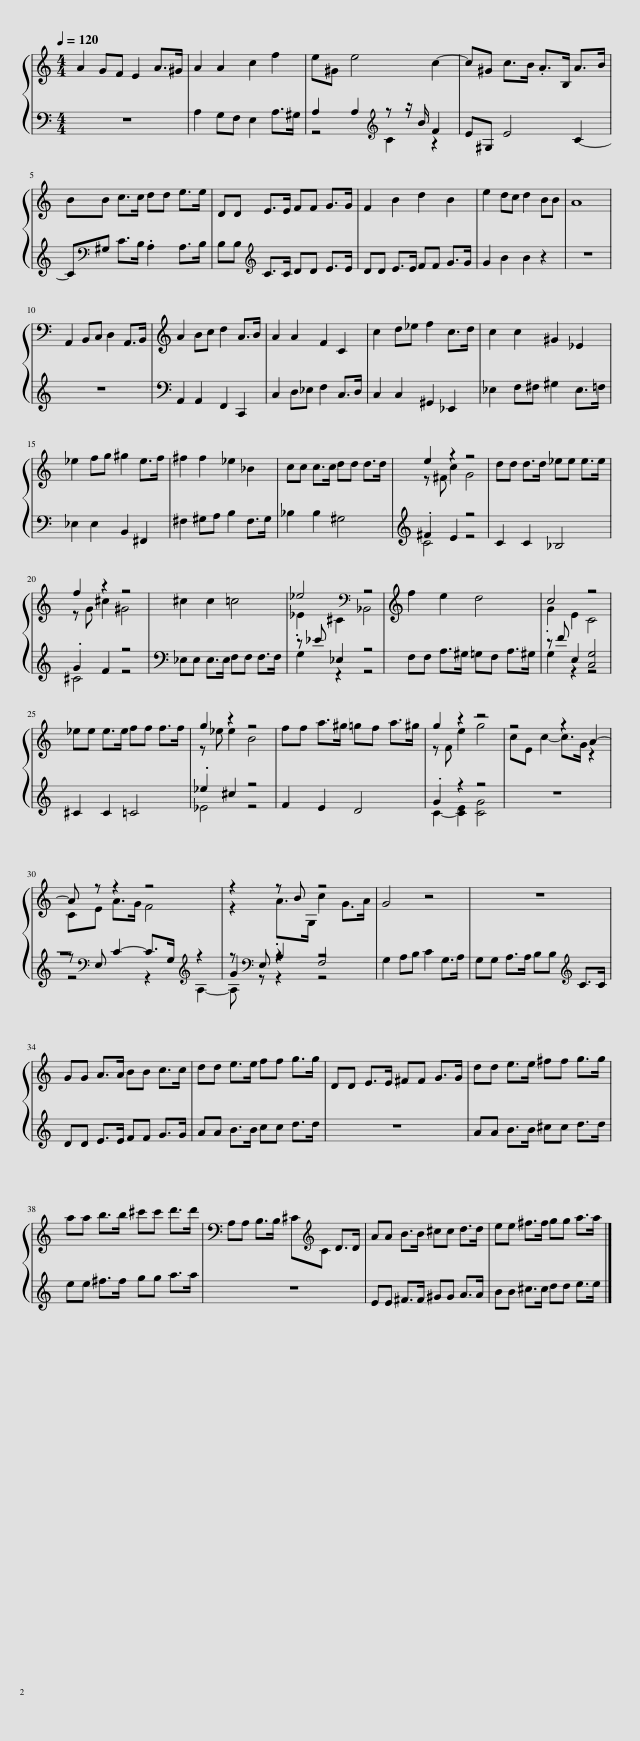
X:1
%%score { ( 1 4 ) | ( 2 3 5 ) }
L:1/8
Q:1/4=120
M:4/4
I:linebreak $
K:C
V:1 treble
V:4 treble
V:2 bass
V:3 bass
V:5 bass
V:1
 A2 GF E2 A>^G | A2 A2 c2 f2 | e^G e4 c2- | c^G c>B .A>B, A>B |$ BB c>c dd e>e | %5
 DD E>E FF G>G | F2 B2 d2 B2 | e2 dc d2 BB | A8 |$ A,,2 B,,C, D,2 A,,>B,, | %10
 A2 Bc d2 A>B | A2 A2 F2 C2 | c2 d_e f2 c>d | c2 c2 ^G2 _E2 |$ _e2 fg ^g2 e>f | %15
 ^f2 f2 _e2 _B2 | cc c>c dd d>d | e2 z2 z4 | dd d>d _ee e>e |$ f2 z2 z4 | %20
 ^c2 c2 =c4 | _e4[K:bass] z4 | f2 e2 d4 | c4 z4 |$ _ee e>e ff f>f | %25
 g2 z2 z4 | ff a>^g =gf a>^g | g2 z2 z4 | z4 z2 A2- |$ A z z2 z4 | %30
 z2 z B z4 | G4 z4 | z8 |$ GG A>A BB c>c | dd e>e ff g>g | %35
 DD E>E ^FF G>G | dd e>e ^ff g>g |$ aa b>b ^c'c' d'>d' | A,A, B,>B, ^C[K:treble]C D>D | AA B>B ^cc d>d | %40
 ee ^f>f gg a>a |] %41
V:2
 z8 | A,2 G,F, E,2 A,>^G, | A,2 A,2[K:treble] z z/ B/ F2 | E^G, E4 C2- |$ C[K:bass]^G, C>B, .A,2 A,>B, | %5
 B,B,[K:treble] C>C DD E>E | DD E>E FF G>G | G2 B2 B2 z2 | z8 |$ z8 | %10
 A,,2 A,,2 F,,2 C,,2 | C,2 D,_E, F,2 C,>D, | C,2 C,2 ^G,,2 _E,,2 | _E,2 F,^F, ^G,2 E,>=F, |$ _E,2 E,2 B,,2 ^F,,2 | %15
 ^F,2 ^G,A, B,2 F,>G, | _B,2 B,2 ^G,4 | .^F2 E2 z4 | C2 C2 _B,4 |$ .G2 F2 z4 | %20
 _E,E, E,>E, F,F, F,>F, | z _E _E,2 z4 | F,F, A,>^G, =G,F, A,>^G, | z F E,2 [C,G,]4 |$ ^C2 C2 =C4 | %25
 ._e2 ^c2 z4 | F2 E2 D4 | .G2 z2 z4 | z8 |$ z8[K:bass][K:treble] | %30
 G2[K:bass] z2 z4 | G,2 A,B, C2 G,>A, | G,G, A,>A, B,B,[K:treble] C>C |$ DD E>E FF G>G | AA B>B cc d>d | %35
 z8 | AA B>B ^cc d>d |$ ee ^f>f gg a>a | z8 | EE ^F>F ^GG A>A | %40
 BB ^c>c dd e>e |] %41
V:3
 x8 | x8 | z4[K:treble] C2 z2 | x8 |$ x[K:bass] x7 | %5
 x2[K:treble] x6 | x8 | x8 | x8 |$ x8 | %10
 x8 | x8 | x8 | x8 |$ x8 | %15
 x8 | x8 | C4 z4 | x8 |$ ^C4 z4 | %20
 x8 | G,2 z2 z4 | x8 | G,2 z2 z4 |$ x8 | %25
 _E4 z4 | x8 | C2- [CE]2 [CG]4 | x8 |$ z4[K:bass] z2[K:treble] A,2- | %30
 A,[K:bass] z z2 z4 | x8 | x6[K:treble] x2 |$ x8 | x8 | %35
 x8 | x8 |$ x8 | x8 | x8 | %40
 x8 |] %41
V:4
 x8 | x8 | x8 | x8 |$ x8 | %5
 x8 | x8 | x8 | x8 |$ x8 | %10
 x8 | x8 | x8 | x8 |$ x8 | %15
 x8 | x8 | z ^F c2 G4 | x8 |$ z G ^c2 ^G4 | %20
 x8 | ._E2 ^C2[K:bass] _B,,4 | x8 | .G2 E2 C4 |$ x8 | %25
 z _e e2 B4 | x8 | z F e2 g4 | cE c2- c>G z2 |$ CE A>G F4 | %30
 z2 .A>G, c2 G>A | x8 | x8 |$ x8 | x8 | %35
 x8 | x8 |$ x8 | x5[K:treble] x3 | x8 | %40
 x8 |] %41
V:5
 x8 | x8 | x4[K:treble] x4 | x8 |$ x[K:bass] x7 | %5
 x2[K:treble] x6 | x8 | x8 | x8 |$ x8 | %10
 x8 | x8 | x8 | x8 |$ x8 | %15
 x8 | x8 | x8 | x8 |$ x8 | %20
 x8 | x8 | x8 | x8 |$ x8 | %25
 x8 | x8 | x8 | x8 |$ z[K:bass] E, C2- C>G,[K:treble] z2 | %30
 z[K:bass] E, A,2 F,4 | x8 | x6[K:treble] x2 |$ x8 | x8 | %35
 x8 | x8 |$ x8 | x8 | x8 | %40
 x8 |] %41
